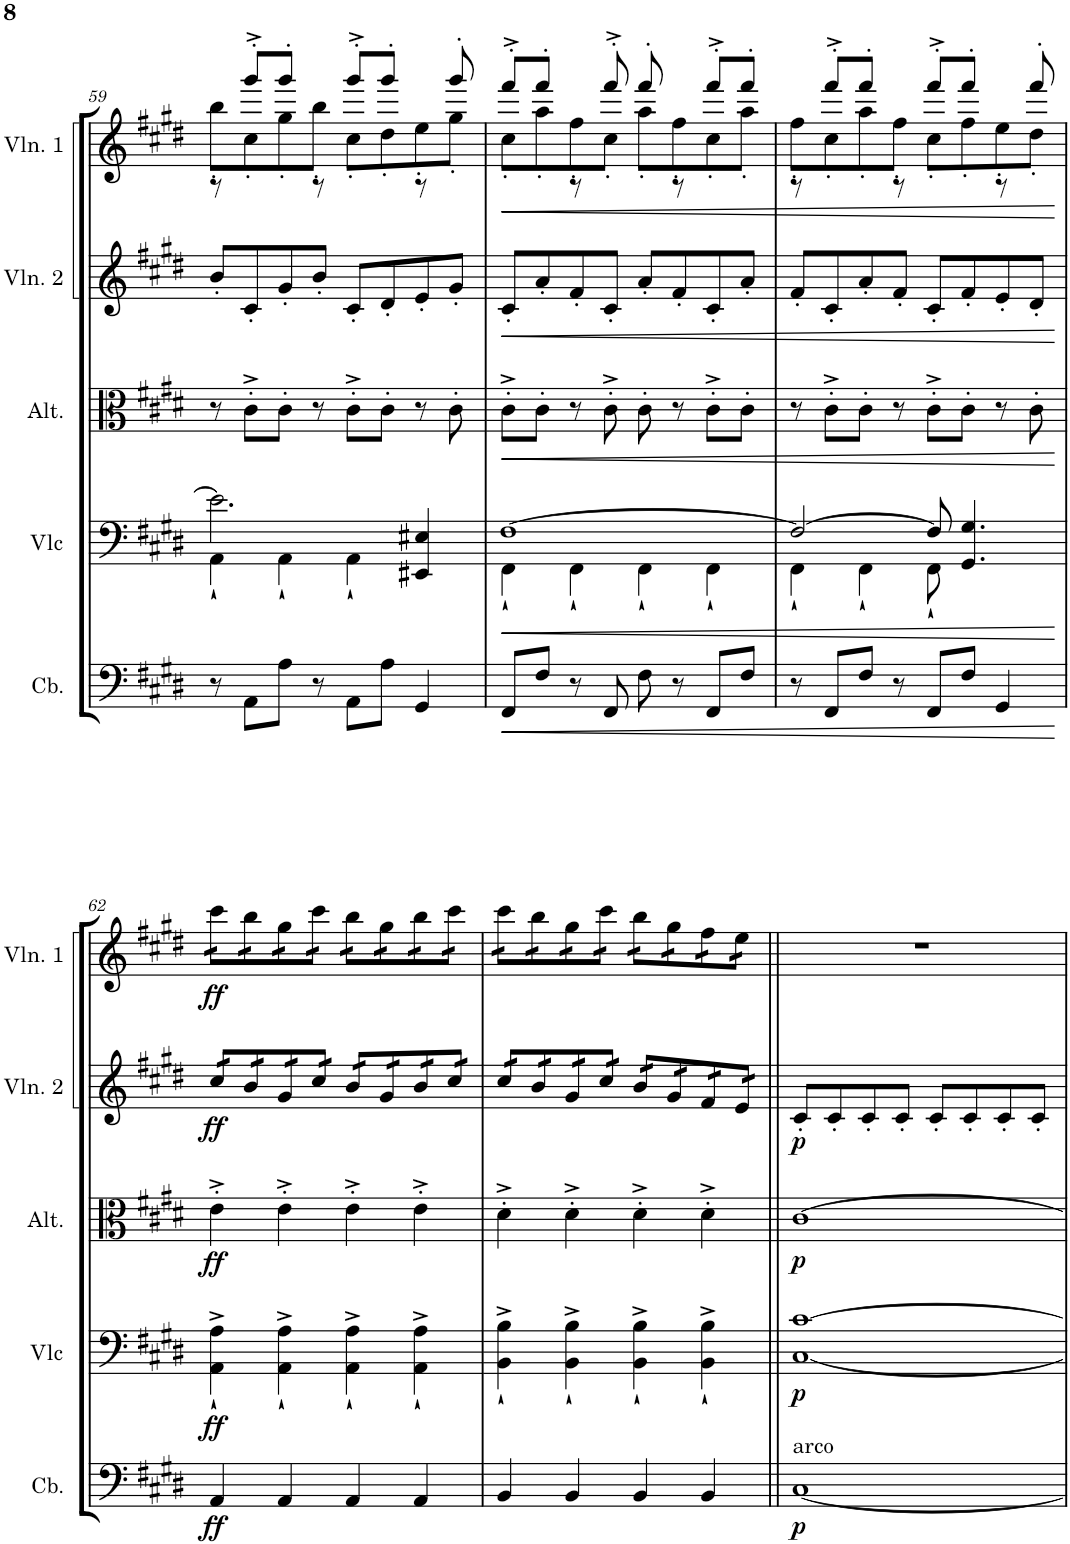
**kern	**dynam	**kern	**dynam	**kern	**dynam	**kern	**dynam	**kern	**dynam
*part5	*part5	*part4	*part4	*part3	*part3	*part2	*part2	*part1	*part1
*staff5	*staff5	*staff4	*staff4	*staff3	*staff3	*staff2	*staff2	*staff1	*staff1
*I"Contrebasse	*	*I"Violoncelle	*	*I"Alto	*	*I"Violon 2	*	*I"Violon 1	*
*I'Cb.	*	*I'Vlc	*	*I'Alt.	*	*I'Vln. 2	*	*I'Vln. 1	*
!!LO:PB:g=z
*clefF4	*	*clefF4	*	*clefC3	*	*clefG2	*	*clefG2	*
*Trd7c12	*	*	*	*	*	*	*	*	*
*k[f#c#g#d#]	*	*k[f#c#g#d#]	*	*k[f#c#g#d#]	*	*k[f#c#g#d#]	*	*k[f#c#g#d#]	*
*M4/4	*	*M4/4	*	*M4/4	*	*M4/4	*	*M4/4	*
=59	=59	=59	=59	=59	=59	=59	=59	=59	=59
*	*	*^	*	*	*	*	*	*^	*
8r	.	4AA`<\	2.e\]	.	8r	.	8b'/L	.	8bb'<\L	8r	.
8AA\L	.	.	.	.	8c#'^\L	.	8c#'/	.	8cc#'<\	8ggg#'^/L	.
8A\J	.	4AA`<\	.	.	8c#'\J	.	8g#'/	.	8gg#'<\	8ggg#'/J	.
8r	.	.	.	.	8r	.	8b'/J	.	8bb'<\J	8r	.
8AA\L	.	4AA`<\	.	.	8c#'^\L	.	8c#'/L	.	8cc#'<\L	8ggg#'^/L	.
8A\J	.	.	.	.	8c#'\J	.	8d#'/	.	8dd#'<\	8ggg#'/J	.
4GG#/	.	4EE#X/ 4E#X/	4ryy	.	8r	.	8e'/	.	8ee'<\	8r	.
.	.	.	.	.	8c#'\	.	8g#'/J	.	8gg#'<\J	8ggg#'/	.
=60	=60	=60	=60	=60	=60	=60	=60	=60	=60	=60	=60
!	!LO:HP:b	!	!	!LO:HP:b	!	!LO:HP:b	!	!LO:HP:b	!	!	!LO:HP:b
8FF#/L	<	4FF#`\	[1F#	<	8c#'^\L	<	8c#'/L	<	8cc#'<\L	8fff#'^/L	<
8F#/J	.	.	.	.	8c#'\J	.	8a'/	.	8aa'<\	8fff#'/J	.
8r	.	4FF#`\	.	.	8r	.	8f#'/	.	8ff#'<\	8r	.
8FF#/	.	.	.	.	8c#'^\	.	8c#'/J	.	8cc#'<\J	8fff#'^/	.
8F#\	.	4FF#`\	.	.	8c#'\	.	8a'/L	.	8aa'<\L	8fff#'/	.
8r	.	.	.	.	8r	.	8f#'/	.	8ff#'<\	8r	.
8FF#/L	.	4FF#`\	.	.	8c#'^\L	.	8c#'/	.	8cc#'<\	8fff#'^/L	.
8F#/J	.	.	.	.	8c#'\J	.	8a'/J	.	8aa'<\J	8fff#'/J	.
=61	=61	=61	=61	=61	=61	=61	=61	=61	=61	=61	=61
8r	.	4FF#`\	2F#/_	.	8r	.	8f#'/L	.	8ff#'<\L	8r	.
8FF#/L	.	.	.	.	8c#'^\L	.	8c#'/	.	8cc#'<\	8fff#'^/L	.
8F#/J	.	4FF#`\	.	.	8c#'\J	.	8a'/	.	8aa'<\	8fff#'/J	.
8r	.	.	.	.	8r	.	8f#'/J	.	8ff#'<\J	8r	.
8FF#/L	.	8FF#`\	8F#/]	.	8c#'^\L	.	8c#'/L	.	8cc#'<\L	8fff#'^/L	.
8F#/J	.	4.GG#/ 4.G#/	4.ryy	.	8c#'\J	.	8f#'/	.	8ff#'<\	8fff#'/J	.
4GG#/	.	.	.	.	8r	.	8e'/	.	8ee'<\	8r	.
.	.	.	.	.	8c#'\	.	8d#'/J	.	8dd#'<\J	8fff#'/	.
*	*	*v	*v	*	*	*	*	*	*v	*v	*
.	[	.	[	.	[	.	[	.	[
!!LO:LB:g=z
=62	=62	=62	=62	=62	=62	=62	=62	=62	=62
!	!LO:DY:b	!	!LO:DY:b	!	!LO:DY:b	!	!LO:DY:b	!	!LO:DY:b
*	*	*	*	*	*	*tremolo	*	*	*
*	*	*	*	*	*	*	*	*tremolo	*
4AA/	ff	4AA\`<^ 4A\`<^	ff	4e'^\	ff	16cc#/LL	ff	16ccc#\LL	ff
.	.	.	.	.	.	16cc#/	.	16ccc#\	.
.	.	.	.	.	.	16b/	.	16bb\	.
.	.	.	.	.	.	16b/	.	16bb\	.
4AA/	.	4AA\`<^ 4A\`<^	.	4e'^\	.	16g#/	.	16gg#\	.
.	.	.	.	.	.	16g#/	.	16gg#\	.
.	.	.	.	.	.	16cc#/	.	16ccc#\	.
.	.	.	.	.	.	16cc#/JJ	.	16ccc#\JJ	.
4AA/	.	4AA\`<^ 4A\`<^	.	4e'^\	.	16b/LL	.	16bb\LL	.
.	.	.	.	.	.	16b/	.	16bb\	.
.	.	.	.	.	.	16g#/	.	16gg#\	.
.	.	.	.	.	.	16g#/	.	16gg#\	.
4AA/	.	4AA\`<^ 4A\`<^	.	4e'^\	.	16b/	.	16bb\	.
.	.	.	.	.	.	16b/	.	16bb\	.
.	.	.	.	.	.	16cc#/	.	16ccc#\	.
.	.	.	.	.	.	16cc#/JJ	.	16ccc#\JJ	.
=63	=63	=63	=63	=63	=63	=63	=63	=63	=63
4BB/	.	4BB\`<^ 4B\`<^	.	4d#'^\	.	16cc#/LL	.	16ccc#\LL	.
.	.	.	.	.	.	16cc#/	.	16ccc#\	.
.	.	.	.	.	.	16b/	.	16bb\	.
.	.	.	.	.	.	16b/	.	16bb\	.
4BB/	.	4BB\`<^ 4B\`<^	.	4d#'^\	.	16g#/	.	16gg#\	.
.	.	.	.	.	.	16g#/	.	16gg#\	.
.	.	.	.	.	.	16cc#/	.	16ccc#\	.
.	.	.	.	.	.	16cc#/JJ	.	16ccc#\JJ	.
4BB/	.	4BB\`<^ 4B\`<^	.	4d#'^\	.	16b/LL	.	16bb\LL	.
.	.	.	.	.	.	16b/	.	16bb\	.
.	.	.	.	.	.	16g#/	.	16gg#\	.
.	.	.	.	.	.	16g#/	.	16gg#\	.
4BB/	.	4BB\`<^ 4B\`<^	.	4d#'^\	.	16f#/	.	16ff#\	.
.	.	.	.	.	.	16f#/	.	16ff#\	.
.	.	.	.	.	.	16e/	.	16ee\	.
.	.	.	.	.	.	16e/JJ	.	16ee\JJ	.
*	*	*	*	*	*	*	*	*Xtremolo	*
*	*	*	*	*	*	*Xtremolo	*	*	*
=64||	=64||	=64||	=64||	=64||	=64||	=64||	=64||	=64||	=64||
!LO:TX:a:t=arco	!	!	!	!	!	!	!	!	!
!	!LO:DY:b	!	!LO:DY:b	!	!LO:DY:b	!	!LO:DY:b	!	!
[1C#	p	[1C# [1c#	p	[1c#	p	8c#'/L	p	1r	.
.	.	.	.	.	.	8c#'/	.	.	.
.	.	.	.	.	.	8c#'/	.	.	.
.	.	.	.	.	.	8c#'/J	.	.	.
.	.	.	.	.	.	8c#'/L	.	.	.
.	.	.	.	.	.	8c#'/	.	.	.
.	.	.	.	.	.	8c#'/	.	.	.
.	.	.	.	.	.	8c#'/J	.	.	.
=	=	=	=	=	=	=	=	=	=
*-	*-	*-	*-	*-	*-	*-	*-	*-	*-
